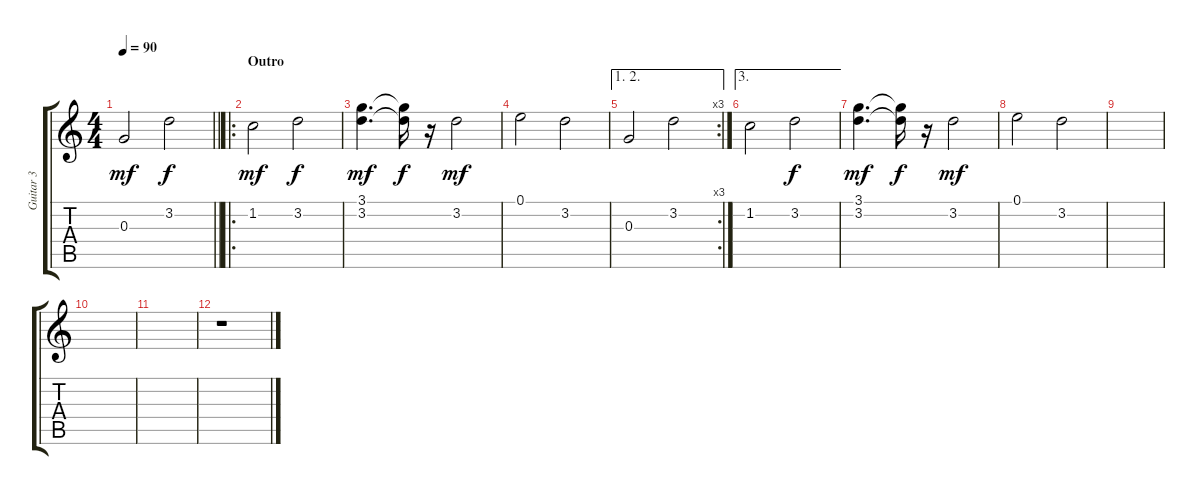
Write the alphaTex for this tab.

\track ("Guitar 3" "Guitar 3") {instrument acousticguitarsteel}
\staff {score tabs}
\tuning (E4 B3 G3 D3 A2 E2) {hide}
\ts (4 4)
\tempo 90
\clef g2
\barLineRight lightlight
\ks c
0.3.2{dy mf} 3.2.2{dy f} |
\ro
\section ("" "Outro")
1.2.2{dy mf} 3.2.2{dy f} |
(3.1 3.2).4{d dy mf} (3.1{t} 3.2{t}).16{dy f} r.16 3.2.2{dy mf} |
0.1.2 3.2.2 |
\ae (1 2)
\rc 3
0.3.2 3.2.2 |
\ae 3
1.2.2 3.2.2{dy f} |
(3.1 3.2).4{d dy mf} (3.1{t} 3.2{t}).16{dy f} r.16 3.2.2{dy mf} |
0.1.2 3.2.2 |
|
|
|
r.1
